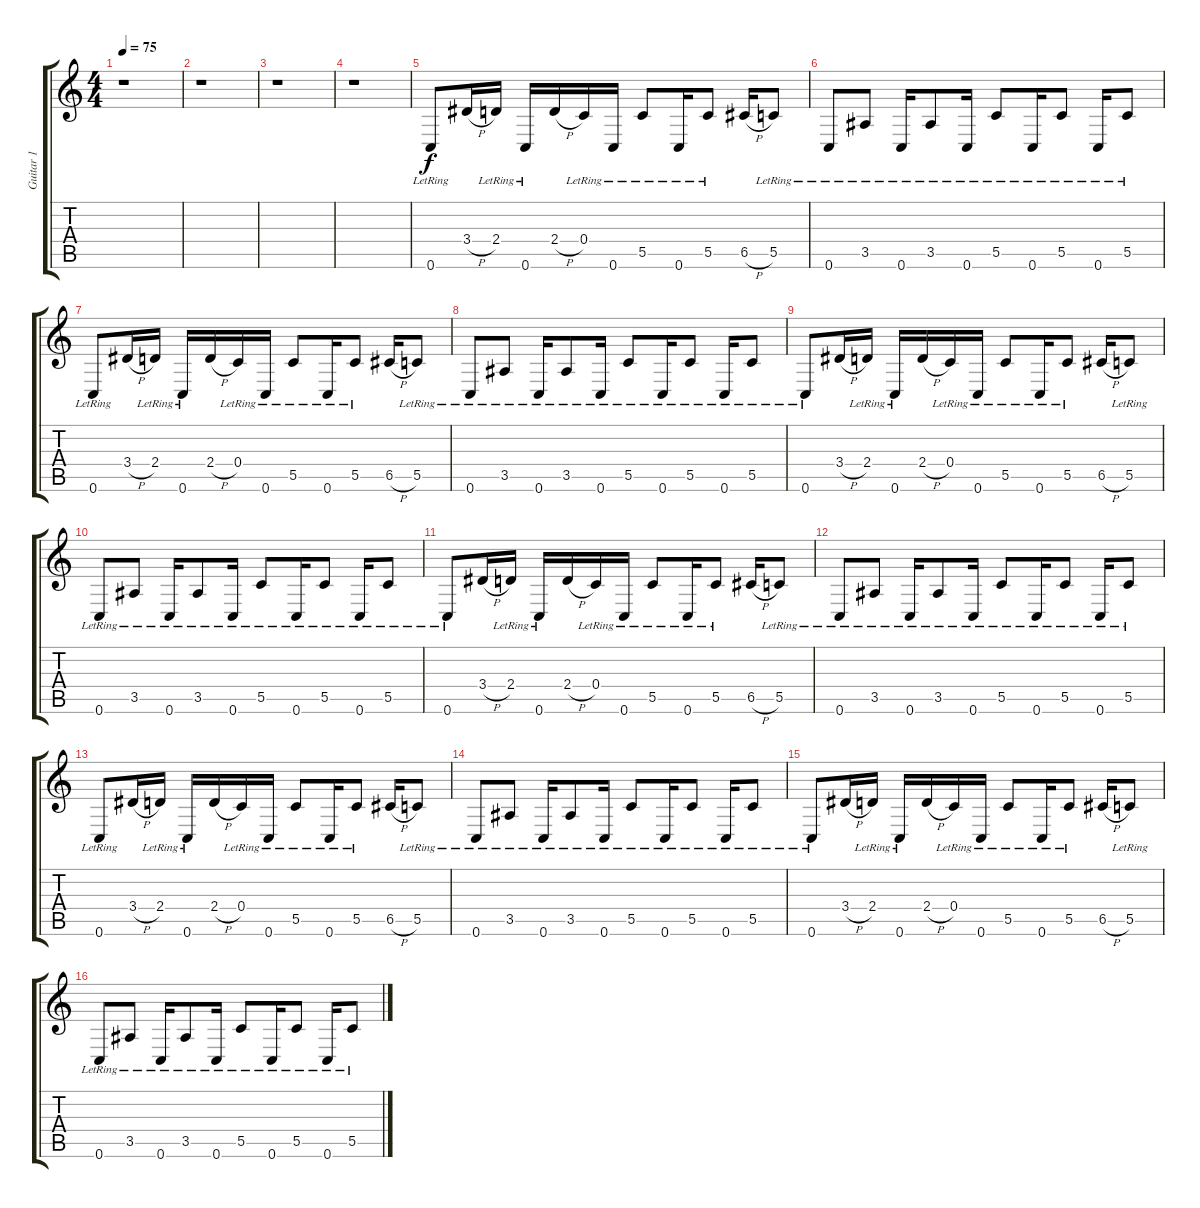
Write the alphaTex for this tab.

\track ("Guitar 1" "Guitar 1") {instrument electricguitarclean}
\staff {score tabs}
\tuning (D4 A3 F3 C3 G2 C2) {hide}
\ts (4 4)
\tempo 75
\clef g2
\ks c
r.1{dy f} |
r.1 |
r.1 |
r.1 |
0.6{lr}.8 3.4{h}.16 2.4{lr}.16 0.6{lr}.16 2.4{h}.16 0.4{lr}.16 0.6{lr}.16 5.5{lr}.8 0.6{lr}.16 5.5{lr}.8 6.5{h}.16 5.5{lr}.8 |
0.6{lr}.8 3.5{lr}.8 0.6{lr}.16 3.5{lr}.8 0.6{lr}.16 5.5{lr}.8 0.6{lr}.16 5.5{lr}.8 0.6{lr}.16 5.5{lr}.8 |
0.6{lr}.8 3.4{h}.16 2.4{lr}.16 0.6{lr}.16 2.4{h}.16 0.4{lr}.16 0.6{lr}.16 5.5{lr}.8 0.6{lr}.16 5.5{lr}.8 6.5{h}.16 5.5{lr}.8 |
0.6{lr}.8 3.5{lr}.8 0.6{lr}.16 3.5{lr}.8 0.6{lr}.16 5.5{lr}.8 0.6{lr}.16 5.5{lr}.8 0.6{lr}.16 5.5{lr}.8 |
0.6{lr}.8 3.4{h}.16 2.4{lr}.16 0.6{lr}.16 2.4{h}.16 0.4{lr}.16 0.6{lr}.16 5.5{lr}.8 0.6{lr}.16 5.5{lr}.8 6.5{h}.16 5.5{lr}.8 |
0.6{lr}.8 3.5{lr}.8 0.6{lr}.16 3.5{lr}.8 0.6{lr}.16 5.5{lr}.8 0.6{lr}.16 5.5{lr}.8 0.6{lr}.16 5.5{lr}.8 |
0.6{lr}.8 3.4{h}.16 2.4{lr}.16 0.6{lr}.16 2.4{h}.16 0.4{lr}.16 0.6{lr}.16 5.5{lr}.8 0.6{lr}.16 5.5{lr}.8 6.5{h}.16 5.5{lr}.8 |
0.6{lr}.8 3.5{lr}.8 0.6{lr}.16 3.5{lr}.8 0.6{lr}.16 5.5{lr}.8 0.6{lr}.16 5.5{lr}.8 0.6{lr}.16 5.5{lr}.8 |
0.6{lr}.8 3.4{h}.16 2.4{lr}.16 0.6{lr}.16 2.4{h}.16 0.4{lr}.16 0.6{lr}.16 5.5{lr}.8 0.6{lr}.16 5.5{lr}.8 6.5{h}.16 5.5{lr}.8 |
0.6{lr}.8 3.5{lr}.8 0.6{lr}.16 3.5{lr}.8 0.6{lr}.16 5.5{lr}.8 0.6{lr}.16 5.5{lr}.8 0.6{lr}.16 5.5{lr}.8 |
0.6{lr}.8 3.4{h}.16 2.4{lr}.16 0.6{lr}.16 2.4{h}.16 0.4{lr}.16 0.6{lr}.16 5.5{lr}.8 0.6{lr}.16 5.5{lr}.8 6.5{h}.16 5.5{lr}.8 |
0.6{lr}.8 3.5{lr}.8 0.6{lr}.16 3.5{lr}.8 0.6{lr}.16 5.5{lr}.8 0.6{lr}.16 5.5{lr}.8 0.6{lr}.16 5.5{lr}.8
